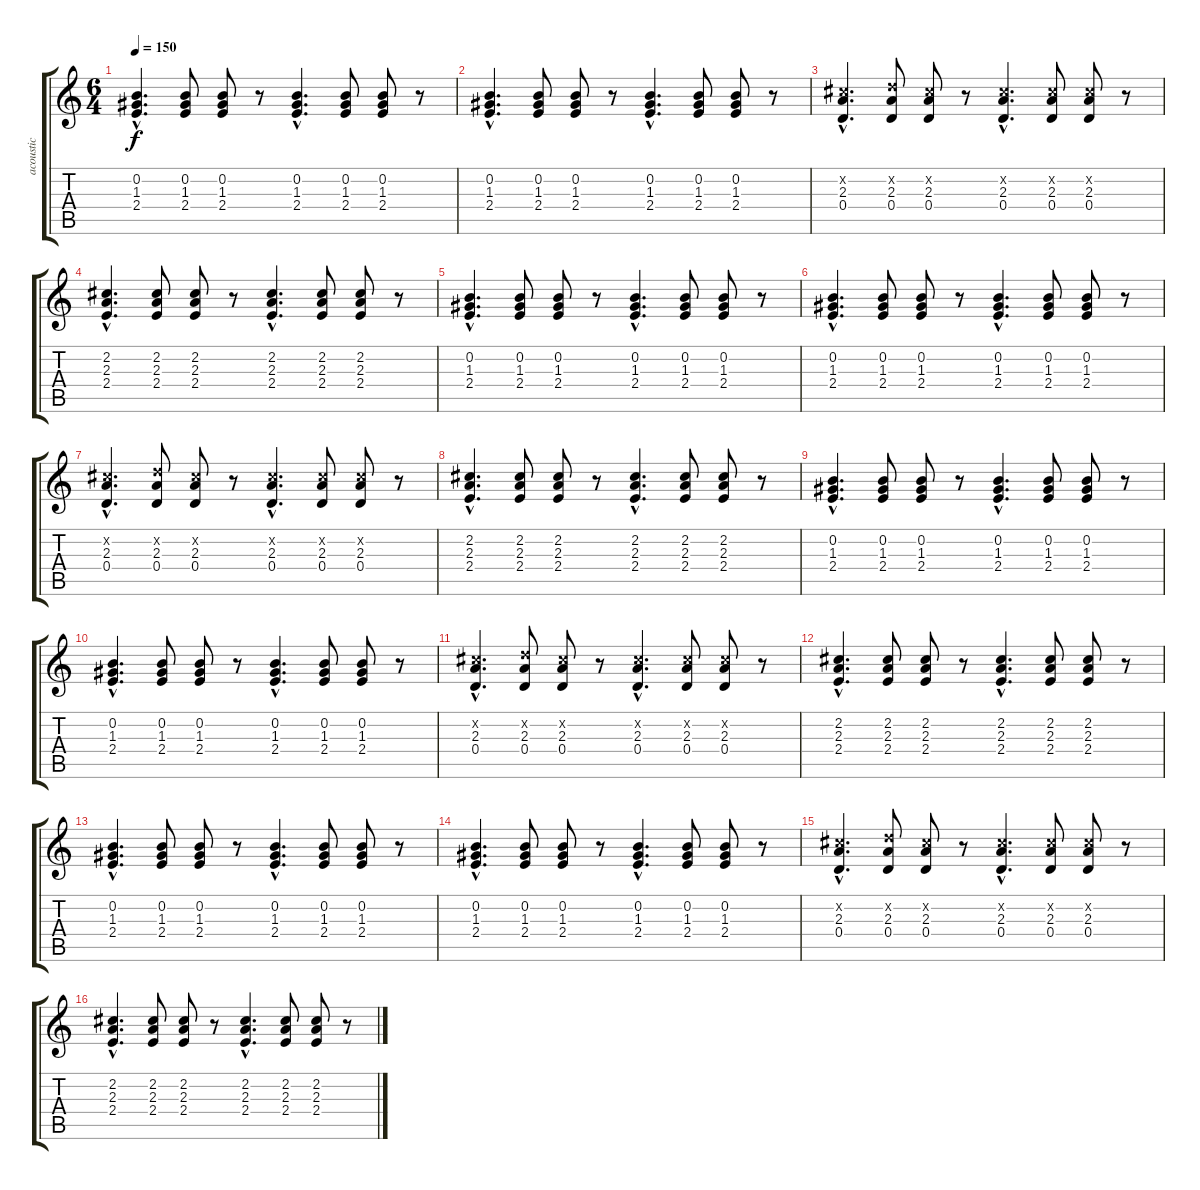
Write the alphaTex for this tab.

\track ("acoustic" "acoustic") {instrument acousticguitarsteel}
\staff {score tabs}
\tuning (E4 B3 G3 D3 A2 E2) {hide}
\ts (6 4)
\tempo 150
\clef g2
\ks c
(0.2{hac} 1.3{hac} 2.4{hac}).4{d dy f} (0.2 1.3 2.4).8 (0.2 1.3 2.4).8 r.8 (0.2{hac} 1.3{hac} 2.4{hac}).4{d} (0.2 1.3 2.4).8 (0.2 1.3 2.4).8 r.8 |
(0.2{hac} 1.3{hac} 2.4{hac}).4{d} (0.2 1.3 2.4).8 (0.2 1.3 2.4).8 r.8 (0.2{hac} 1.3{hac} 2.4{hac}).4{d} (0.2 1.3 2.4).8 (0.2 1.3 2.4).8 r.8 |
(2.2{hac x} 2.3{hac} 0.4{hac}).4{d} (3.2{x} 2.3 0.4).8 (2.2{x} 2.3 0.4).8 r.8 (2.2{hac x} 2.3{hac} 0.4{hac}).4{d} (2.2{x} 2.3 0.4).8 (2.2{x} 2.3 0.4).8 r.8 |
(2.2{hac} 2.3{hac} 2.4{hac}).4{d} (2.2 2.3 2.4).8 (2.2 2.3 2.4).8 r.8 (2.2{hac} 2.3{hac} 2.4{hac}).4{d} (2.2 2.3 2.4).8 (2.2 2.3 2.4).8 r.8 |
(0.2{hac} 1.3{hac} 2.4{hac}).4{d} (0.2 1.3 2.4).8 (0.2 1.3 2.4).8 r.8 (0.2{hac} 1.3{hac} 2.4{hac}).4{d} (0.2 1.3 2.4).8 (0.2 1.3 2.4).8 r.8 |
(0.2{hac} 1.3{hac} 2.4{hac}).4{d} (0.2 1.3 2.4).8 (0.2 1.3 2.4).8 r.8 (0.2{hac} 1.3{hac} 2.4{hac}).4{d} (0.2 1.3 2.4).8 (0.2 1.3 2.4).8 r.8 |
(2.2{hac x} 2.3{hac} 0.4{hac}).4{d} (3.2{x} 2.3 0.4).8 (2.2{x} 2.3 0.4).8 r.8 (2.2{hac x} 2.3{hac} 0.4{hac}).4{d} (2.2{x} 2.3 0.4).8 (2.2{x} 2.3 0.4).8 r.8 |
(2.2{hac} 2.3{hac} 2.4{hac}).4{d} (2.2 2.3 2.4).8 (2.2 2.3 2.4).8 r.8 (2.2{hac} 2.3{hac} 2.4{hac}).4{d} (2.2 2.3 2.4).8 (2.2 2.3 2.4).8 r.8 |
(0.2{hac} 1.3{hac} 2.4{hac}).4{d} (0.2 1.3 2.4).8 (0.2 1.3 2.4).8 r.8 (0.2{hac} 1.3{hac} 2.4{hac}).4{d} (0.2 1.3 2.4).8 (0.2 1.3 2.4).8 r.8 |
(0.2{hac} 1.3{hac} 2.4{hac}).4{d} (0.2 1.3 2.4).8 (0.2 1.3 2.4).8 r.8 (0.2{hac} 1.3{hac} 2.4{hac}).4{d} (0.2 1.3 2.4).8 (0.2 1.3 2.4).8 r.8 |
(2.2{hac x} 2.3{hac} 0.4{hac}).4{d} (3.2{x} 2.3 0.4).8 (2.2{x} 2.3 0.4).8 r.8 (2.2{hac x} 2.3{hac} 0.4{hac}).4{d} (2.2{x} 2.3 0.4).8 (2.2{x} 2.3 0.4).8 r.8 |
(2.2{hac} 2.3{hac} 2.4{hac}).4{d} (2.2 2.3 2.4).8 (2.2 2.3 2.4).8 r.8 (2.2{hac} 2.3{hac} 2.4{hac}).4{d} (2.2 2.3 2.4).8 (2.2 2.3 2.4).8 r.8 |
(0.2{hac} 1.3{hac} 2.4{hac}).4{d} (0.2 1.3 2.4).8 (0.2 1.3 2.4).8 r.8 (0.2{hac} 1.3{hac} 2.4{hac}).4{d} (0.2 1.3 2.4).8 (0.2 1.3 2.4).8 r.8 |
(0.2{hac} 1.3{hac} 2.4{hac}).4{d} (0.2 1.3 2.4).8 (0.2 1.3 2.4).8 r.8 (0.2{hac} 1.3{hac} 2.4{hac}).4{d} (0.2 1.3 2.4).8 (0.2 1.3 2.4).8 r.8 |
(2.2{hac x} 2.3{hac} 0.4{hac}).4{d} (3.2{x} 2.3 0.4).8 (2.2{x} 2.3 0.4).8 r.8 (2.2{hac x} 2.3{hac} 0.4{hac}).4{d} (2.2{x} 2.3 0.4).8 (2.2{x} 2.3 0.4).8 r.8 |
(2.2{hac} 2.3{hac} 2.4{hac}).4{d} (2.2 2.3 2.4).8 (2.2 2.3 2.4).8 r.8 (2.2{hac} 2.3{hac} 2.4{hac}).4{d} (2.2 2.3 2.4).8 (2.2 2.3 2.4).8 r.8
